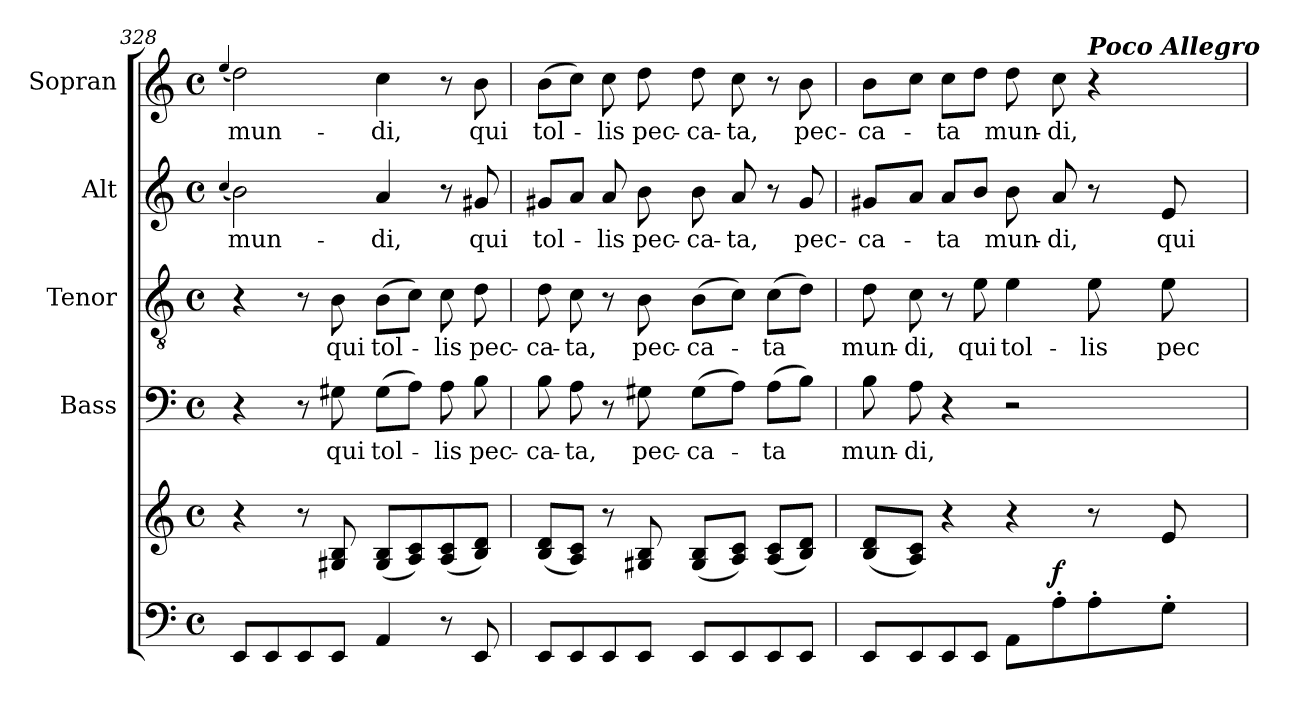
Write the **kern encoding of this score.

**kern	**kern	**dynam	**kern	**text	**kern	**text	**kern	**text	**kern	**text
*part5	*part5	*part5	*part4	*part4	*part3	*part3	*part2	*part2	*part1	*part1
*staff6	*staff5	*staff5/6	*staff4	*staff4	*staff3	*staff3	*staff2	*staff2	*staff1	*staff1
*	*	*	*I"Bass	*	*I"Tenor	*	*I"Alt	*	*I"Sopran	*
*	*	*	*I'B.	*	*I'T.	*	*I'A.	*	*I'S.	*
*clefF4	*clefG2	*	*clefF4	*	*clefGv2	*	*clefG2	*	*clefG2	*
*k[]	*k[]	*	*k[]	*	*k[]	*	*k[]	*	*k[]	*
*C:	*C:	*	*C:	*	*C:	*	*C:	*	*C:	*
*M4/4	*M4/4	*	*M4/4	*	*M4/4	*	*M4/4	*	*M4/4	*
*met(c)	*met(c)	*	*met(c)	*	*met(c)	*	*met(c)	*	*met(c)	*
=328	=328	=328	=328	=328	=328	=328	=328	=328	=328	=328
.	.	.	.	.	.	.	(<4qqcc/	.	(<4qqee/	.
!	!	!	!	!	!	!	!	!LO:LY:b	!	!LO:LY:b
8EE/L	4r	.	4r	.	4r	.	2b\)	mun-	2dd\)	mun-
8EE/	.	.	.	.	.	.	.	.	.	.
8EE/	8r	.	8r	.	8r	.	.	.	.	.
!	!	!	!	!LO:LY:b	!	!LO:LY:b	!	!	!	!
8EE/J	8G#X/ 8B/	.	8G#X\	qui	8B\	qui	.	.	.	.
!	!	!	!	!LO:LY:b	!	!LO:LY:b	!	!LO:LY:b	!	!LO:LY:b
4AA/	(<8G#/ 8B/L	.	(>8G#\L	tol-	(>8B\L	tol-	4a/	-di,	4cc\	-di,
.	8A/ 8c/)	.	8A\J)	.	8c\J)	.	.	.	.	.
!	!	!	!	!LO:LY:b	!	!LO:LY:b	!	!	!	!
8r	(<8A/ 8c/	.	8A\	-lis	8c\	-lis	8r	.	8r	.
!	!	!	!	!LO:LY:b	!	!LO:LY:b	!	!LO:LY:b	!	!LO:LY:b
8EE/	8B/ 8d/J)	.	8B\	pec-	8d\	pec-	8g#X/	qui	8b\	qui
!!LO:PB:g=z
=329	=329	=329	=329	=329	=329	=329	=329	=329	=329	=329
!	!	!	!	!LO:LY:b	!	!LO:LY:b	!	!LO:LY:b	!	!LO:LY:b
8EE/L	(<8B/ 8d/L	.	8B\	-ca-	8d\	-ca-	(<8g#X/L	tol-	(>8b\L	tol-
!	!	!	!	!LO:LY:b	!	!LO:LY:b	!	!	!	!
8EE/	8A/ 8c/J)	.	8A\	-ta,	8c\	-ta,	8a/J	.	8cc\J)	.
!	!	!	!	!	!	!	!	!LO:LY:b	!	!LO:LY:b
8EE/	8r	.	8r	.	8r	.	8a/	-lis	8cc\	-lis
!	!	!	!	!LO:LY:b	!	!LO:LY:b	!	!LO:LY:b	!	!LO:LY:b
8EE/J	8G#X/ 8B/	.	8G#X\	pec-	8B\	pec-	8b\	pec-	8dd\	pec-
!	!	!	!	!LO:LY:b	!	!LO:LY:b	!	!LO:LY:b	!	!LO:LY:b
8EE/L	(<8G#/ 8B/L	.	(>8G#\L	-ca-	(>8B\L	-ca-	8b\	-ca-	8dd\	-ca-
!	!	!	!	!	!	!	!	!LO:LY:b	!	!LO:LY:b
8EE/	8A/ 8c/J)	.	8A\J)	.	8c\J)	.	8a/	-ta,	8cc\	-ta,
!	!	!	!	!LO:LY:b	!	!LO:LY:b	!	!	!	!
8EE/	(<8A/ 8c/L	.	(>8A\L	-ta	(>8c\L	-ta	8r	.	8r	.
!	!	!	!	!	!	!	!	!LO:LY:b	!	!LO:LY:b
8EE/J	8B/ 8d/J)	.	8B\J)	.	8d\J)	.	8g#/	pec-	8b\	pec-
=330	=330	=330	=330	=330	=330	=330	=330	=330	=330	=330
!	!	!	!	!LO:LY:b	!	!LO:LY:b	!	!LO:LY:b	!	!LO:LY:b
8EE/L	(<8B/ 8d/L	.	8B\	mun-	8d\	mun-	8g#X/L	-ca-	8b\L	-ca-
!	!	!	!	!LO:LY:b	!	!LO:LY:b	!	!	!	!
8EE/	8A/ 8c/J)	.	8A\	-di,	8c\	-di,	8a/J	.	8cc\J	.
!	!	!	!	!	!	!	!	!LO:LY:b	!	!LO:LY:b
8EE/	4r	.	4r	.	8r	.	8a/L	-ta	8cc\L	-ta
!	!	!	!	!	!	!LO:LY:b	!	!	!	!
8EE/J	.	.	.	.	8e\	qui	8b/J	.	8dd\J	.
!	!	!	!	!	!	!LO:LY:b	!	!LO:LY:b	!	!LO:LY:b
8AA\L	4r	.	2r	.	4e\	tol-	8b\	mun-	8dd\	mun-
!	!	!LO:DY:a=2	!	!	!	!	!	!LO:LY:b	!	!LO:LY:b
8A'>\	.	f	.	.	.	.	8a/	-di,	8cc\	-di,
!	!	!	!	!	!	!	!	!	!LO:TX:a:Bi:t=Poco Allegro	!
!	!	!	!	!	!	!LO:LY:b	!	!	!	!
8A'>\	8r	.	.	.	8e\	-lis	8r	.	4r	.
!	!	!	!	!	!	!LO:LY:b	!	!LO:LY:b	!	!
8G'>\J	8e/	.	.	.	8e\	pec-	8e/	qui	.	.
=	=	=	=	=	=	=	=	=	=	=
*-	*-	*-	*-	*-	*-	*-	*-	*-	*-	*-
